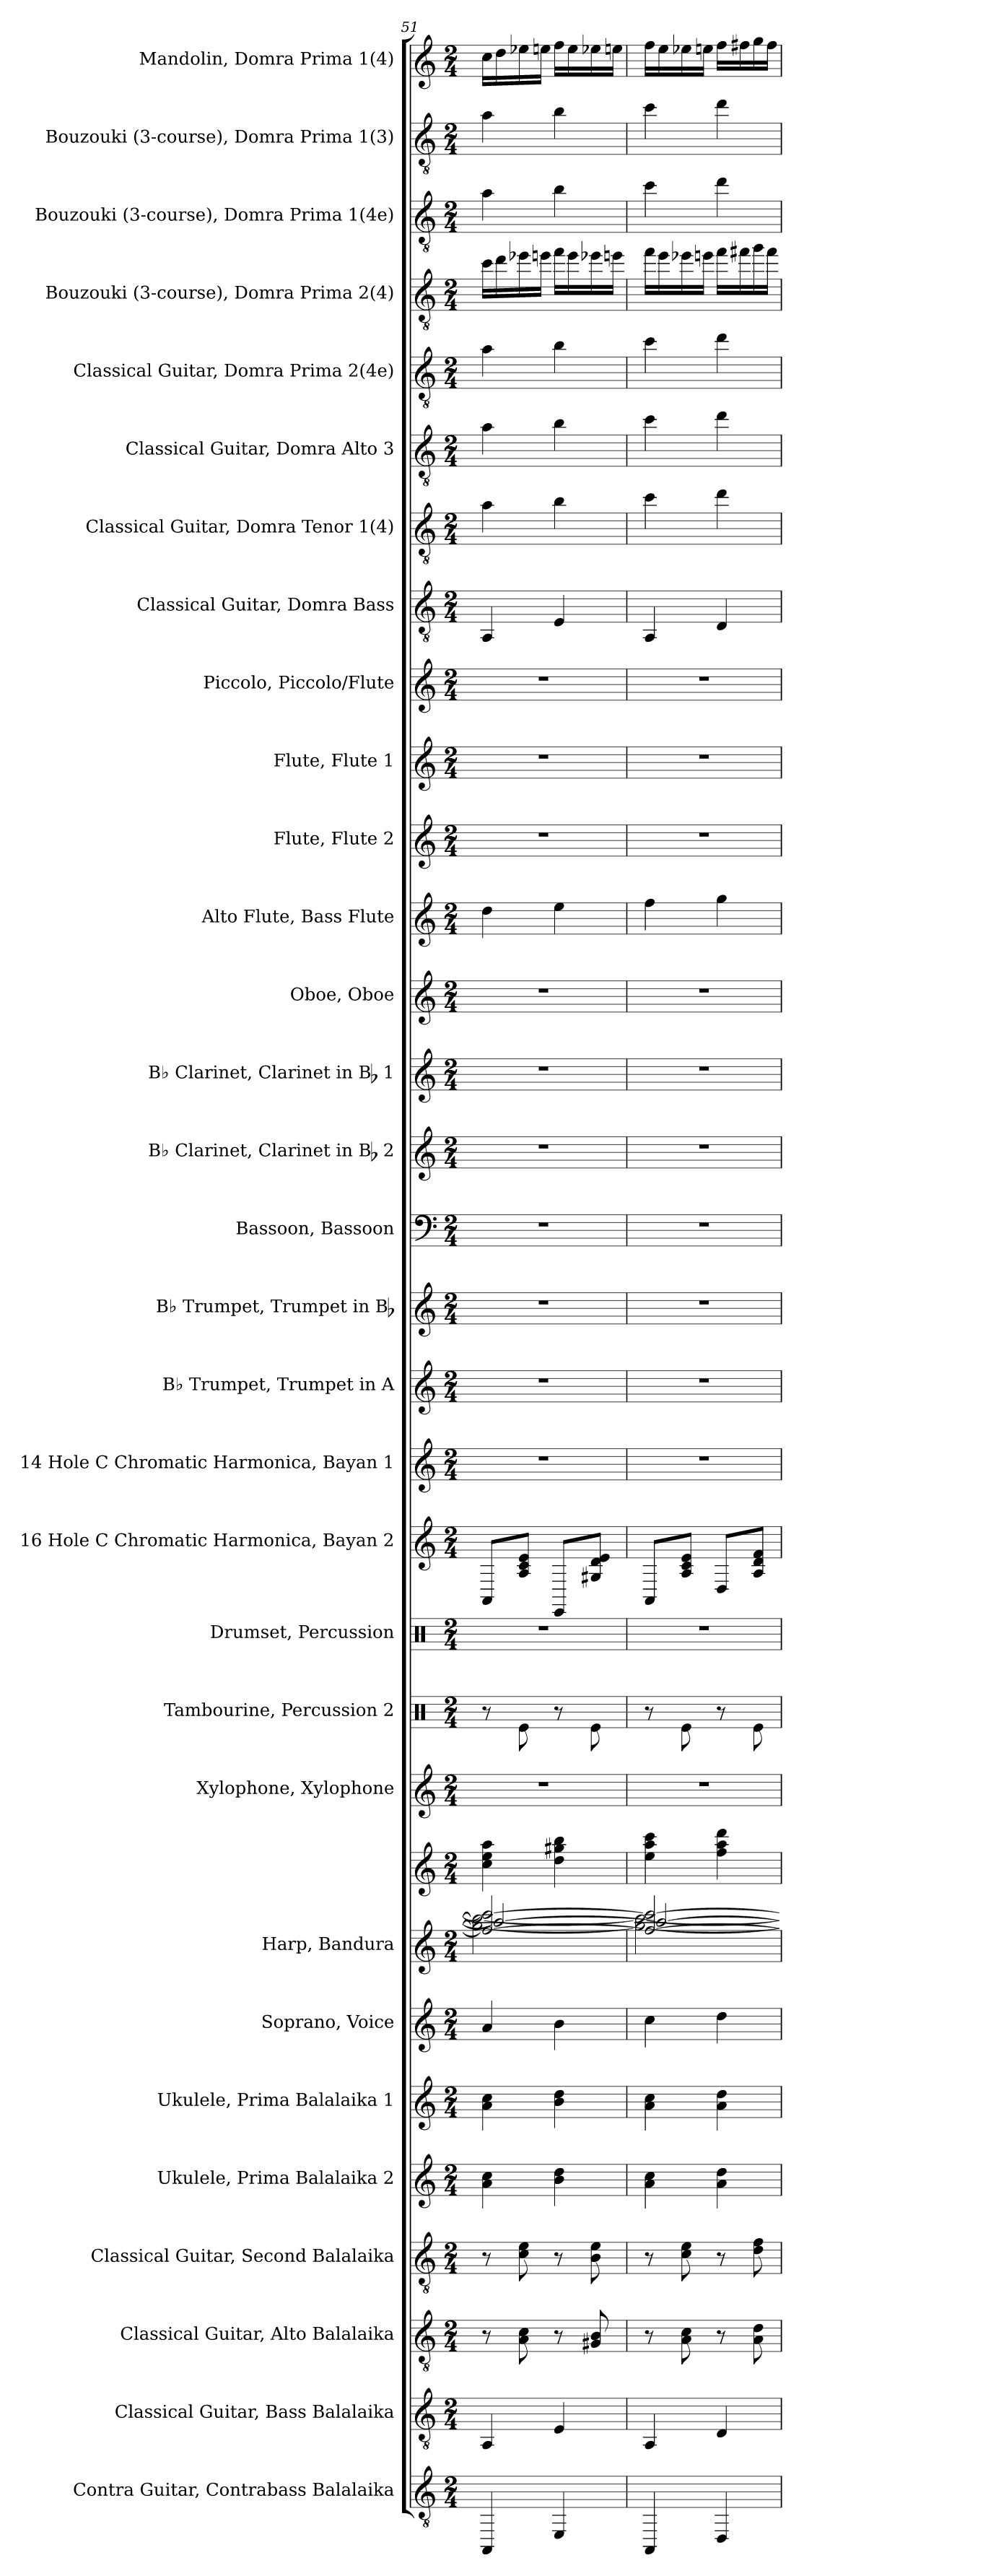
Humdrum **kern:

**kern	**kern	**kern	**kern	**kern	**kern	**kern	**kern	**kern	**kern	**kern	**kern	**kern	**kern	**kern	**kern	**kern	**kern	**kern	**kern	**kern	**kern	**kern	**kern	**kern	**kern	**kern	**kern	**kern	**kern	**kern	**kern
*part31	*part30	*part29	*part28	*part27	*part26	*part25	*part24	*part24	*part23	*part22	*part21	*part20	*part19	*part18	*part17	*part16	*part15	*part14	*part13	*part12	*part11	*part10	*part9	*part8	*part7	*part6	*part5	*part4	*part3	*part2	*part1
*staff32	*staff31	*staff30	*staff29	*staff28	*staff27	*staff26	*staff25	*staff24	*staff23	*staff22	*staff21	*staff20	*staff19	*staff18	*staff17	*staff16	*staff15	*staff14	*staff13	*staff12	*staff11	*staff10	*staff9	*staff8	*staff7	*staff6	*staff5	*staff4	*staff3	*staff2	*staff1
*I"Contra Guitar, Contrabass Balalaika	*I"Classical Guitar, Bass Balalaika	*I"Classical Guitar, Alto Balalaika	*I"Classical Guitar, Second Balalaika	*I"Ukulele, Prima Balalaika 2	*I"Ukulele, Prima Balalaika 1	*I"Soprano, Voice	*I"Harp, Bandura	*	*I"Xylophone, Xylophone	*I"Tambourine, Percussion 2	*I"Drumset, Percussion	*I"16 Hole C Chromatic Harmonica, Bayan 2	*I"14 Hole C Chromatic Harmonica, Bayan 1	*I"B♭ Trumpet, Trumpet in A	*I"B♭ Trumpet, Trumpet in Bb	*I"Bassoon, Bassoon	*I"B♭ Clarinet, Clarinet in Bb 2	*I"B♭ Clarinet, Clarinet in Bb 1	*I"Oboe, Oboe	*I"Alto Flute, Bass Flute	*I"Flute, Flute 2	*I"Flute, Flute 1	*I"Piccolo, Piccolo/Flute	*I"Classical Guitar, Domra Bass	*I"Classical Guitar, Domra Tenor 1(4)	*I"Classical Guitar, Domra Alto 3	*I"Classical Guitar, Domra Prima 2(4e)	*I"Bouzouki (3-course), Domra Prima 2(4)	*I"Bouzouki (3-course), Domra Prima 1(4e)	*I"Bouzouki (3-course), Domra Prima 1(3)	*I"Mandolin, Domra Prima 1(4)
*I'C. Guit.	*I'Guit.	*I'Guit.	*I'Guit.	*I'Uk.	*I'Uk.	*I'S.	*I'Hrp.	*	*I'Xyl.	*I'Tamb.	*I'D. Set	*I'Harm.	*I'Harm.	*I'B♭ Tpt.	*I'B♭ Tpt.	*I'Bsn.	*I'B♭ Cl.	*I'B♭ Cl.	*I'Ob.	*I'A. Fl.	*I'Fl.	*I'Fl.	*I'Picc.	*I'Guit.	*I'Guit.	*I'Guit.	*I'Guit.	*I'Bou.	*I'Bou.	*I'Bou.	*I'Mdn.
*clefGv2	*clefGv2	*clefGv2	*clefGv2	*clefG2	*clefG2	*clefG2	*clefG2	*clefG2	*clefG2	*clefX	*clefX	*clefG2	*clefG2	*clefG2	*clefG2	*clefF4	*clefG2	*clefG2	*clefG2	*clefG2	*clefG2	*clefG2	*clefG2	*clefGv2	*clefGv2	*clefGv2	*clefGv2	*clefGv2	*clefGv2	*clefGv2	*clefG2
*	*	*	*	*	*	*	*	*	*ITrd-7c-12	*	*	*	*	*ITrd1c2	*ITrd1c2	*	*ITrd1c2	*ITrd1c2	*	*ITrd3c5	*	*	*ITrd-7c-12	*	*	*	*	*	*	*	*
*k[]	*k[]	*k[]	*k[]	*k[]	*k[]	*k[]	*k[]	*k[]	*k[]	*k[]	*k[]	*k[]	*k[]	*k[b-e-]	*k[b-e-]	*k[]	*k[b-e-]	*k[b-e-]	*k[]	*k[f#]	*k[]	*k[]	*k[]	*k[]	*k[]	*k[]	*k[]	*k[]	*k[]	*k[]	*k[]
*M2/4	*M2/4	*M2/4	*M2/4	*M2/4	*M2/4	*M2/4	*M2/4	*M2/4	*M2/4	*M2/4	*M2/4	*M2/4	*M2/4	*M2/4	*M2/4	*M2/4	*M2/4	*M2/4	*M2/4	*M2/4	*M2/4	*M2/4	*M2/4	*M2/4	*M2/4	*M2/4	*M2/4	*M2/4	*M2/4	*M2/4	*M2/4
=51	=51	=51	=51	=51	=51	=51	=51	=51	=51	=51	=51	=51	=51	=51	=51	=51	=51	=51	=51	=51	=51	=51	=51	=51	=51	=51	=51	=51	=51	=51	=51
*	*	*	*	*	*	*	*^	*	*	*	*	*	*	*	*	*	*	*	*	*	*	*	*	*	*	*	*	*	*	*	*
*	*	*	*	*	*	*	*	*^	*	*	*	*	*	*	*	*	*	*	*	*	*	*	*	*	*	*	*	*	*	*	*	*
4AAA/	4AA/	8r	8r	4a\ 4cc\	4a\ 4cc\	4a/	2ff#/_ 2ccc#/_	2gg\_ 2bb\_	2aa/_	4cc\ 4ee\ 4aa\	2r	8r	2r	8AA/L	2r	2r	2r	2r	2r	2r	2r	4a\	2r	2r	2r	4AA/	4a\	4a\	4a\	16cc\LL	4a\	4a\	16cc\LL
.	.	.	.	.	.	.	.	.	.	.	.	.	.	.	.	.	.	.	.	.	.	.	.	.	.	.	.	.	.	16dd\	.	.	16dd\
.	.	8A\ 8c\	8c\ 8e\	.	.	.	.	.	.	.	.	8Re\	.	8A/ 8c/ 8e/J	.	.	.	.	.	.	.	.	.	.	.	.	.	.	.	16ee-X\	.	.	16ee-X\
.	.	.	.	.	.	.	.	.	.	.	.	.	.	.	.	.	.	.	.	.	.	.	.	.	.	.	.	.	.	16een\JJ	.	.	16een\JJ
4EE/	4E/	8r	8r	4b\ 4dd\	4b\ 4dd\	4b\	.	.	.	4dd\ 4gg#X\ 4bb\	.	8r	.	8EE/L	.	.	.	.	.	.	.	4b\	.	.	.	4E/	4b\	4b\	4b\	16ff\LL	4b\	4b\	16ff\LL
.	.	.	.	.	.	.	.	.	.	.	.	.	.	.	.	.	.	.	.	.	.	.	.	.	.	.	.	.	.	16ee\	.	.	16ee\
.	.	8G#X/ 8B/	8B\ 8e\	.	.	.	.	.	.	.	.	8Re\	.	8G#X/ 8d/ 8e/J	.	.	.	.	.	.	.	.	.	.	.	.	.	.	.	16ee-X\	.	.	16ee-X\
.	.	.	.	.	.	.	.	.	.	.	.	.	.	.	.	.	.	.	.	.	.	.	.	.	.	.	.	.	.	16een\JJ	.	.	16een\JJ
!!LO:PB:g=z
=52	=52	=52	=52	=52	=52	=52	=52	=52	=52	=52	=52	=52	=52	=52	=52	=52	=52	=52	=52	=52	=52	=52	=52	=52	=52	=52	=52	=52	=52	=52	=52	=52	=52
4AAA/	4AA/	8r	8r	4a\ 4cc\	4a\ 4cc\	4cc\	2ff#/_ 2ccc#/_	2gg\_ 2bb\_	2aa/_	4ee\ 4aa\ 4ccc\	2r	8r	2r	8AA/L	2r	2r	2r	2r	2r	2r	2r	4cc\	2r	2r	2r	4AA/	4cc\	4cc\	4cc\	16ff\LL	4cc\	4cc\	16ff\LL
.	.	.	.	.	.	.	.	.	.	.	.	.	.	.	.	.	.	.	.	.	.	.	.	.	.	.	.	.	.	16ee\	.	.	16ee\
.	.	8A\ 8c\	8c\ 8e\	.	.	.	.	.	.	.	.	8Re\	.	8A/ 8c/ 8e/J	.	.	.	.	.	.	.	.	.	.	.	.	.	.	.	16ee-X\	.	.	16ee-X\
.	.	.	.	.	.	.	.	.	.	.	.	.	.	.	.	.	.	.	.	.	.	.	.	.	.	.	.	.	.	16een\JJ	.	.	16een\JJ
4DD/	4D/	8r	8r	4a\ 4dd\	4a\ 4dd\	4dd\	.	.	.	4ff\ 4aa\ 4ddd\	.	8r	.	8D/L	.	.	.	.	.	.	.	4dd\	.	.	.	4D/	4dd\	4dd\	4dd\	16ff\LL	4dd\	4dd\	16ff\LL
.	.	.	.	.	.	.	.	.	.	.	.	.	.	.	.	.	.	.	.	.	.	.	.	.	.	.	.	.	.	16ff#X\	.	.	16ff#X\
.	.	8A\ 8d\	8d\ 8f\	.	.	.	.	.	.	.	.	8Re\	.	8A/ 8d/ 8f/J	.	.	.	.	.	.	.	.	.	.	.	.	.	.	.	16gg\	.	.	16gg\
.	.	.	.	.	.	.	.	.	.	.	.	.	.	.	.	.	.	.	.	.	.	.	.	.	.	.	.	.	.	16ff#\JJ	.	.	16ff#\JJ
*	*	*	*	*	*	*	*v	*v	*v	*	*	*	*	*	*	*	*	*	*	*	*	*	*	*	*	*	*	*	*	*	*	*	*
=	=	=	=	=	=	=	=	=	=	=	=	=	=	=	=	=	=	=	=	=	=	=	=	=	=	=	=	=	=	=	=
*-	*-	*-	*-	*-	*-	*-	*-	*-	*-	*-	*-	*-	*-	*-	*-	*-	*-	*-	*-	*-	*-	*-	*-	*-	*-	*-	*-	*-	*-	*-	*-
